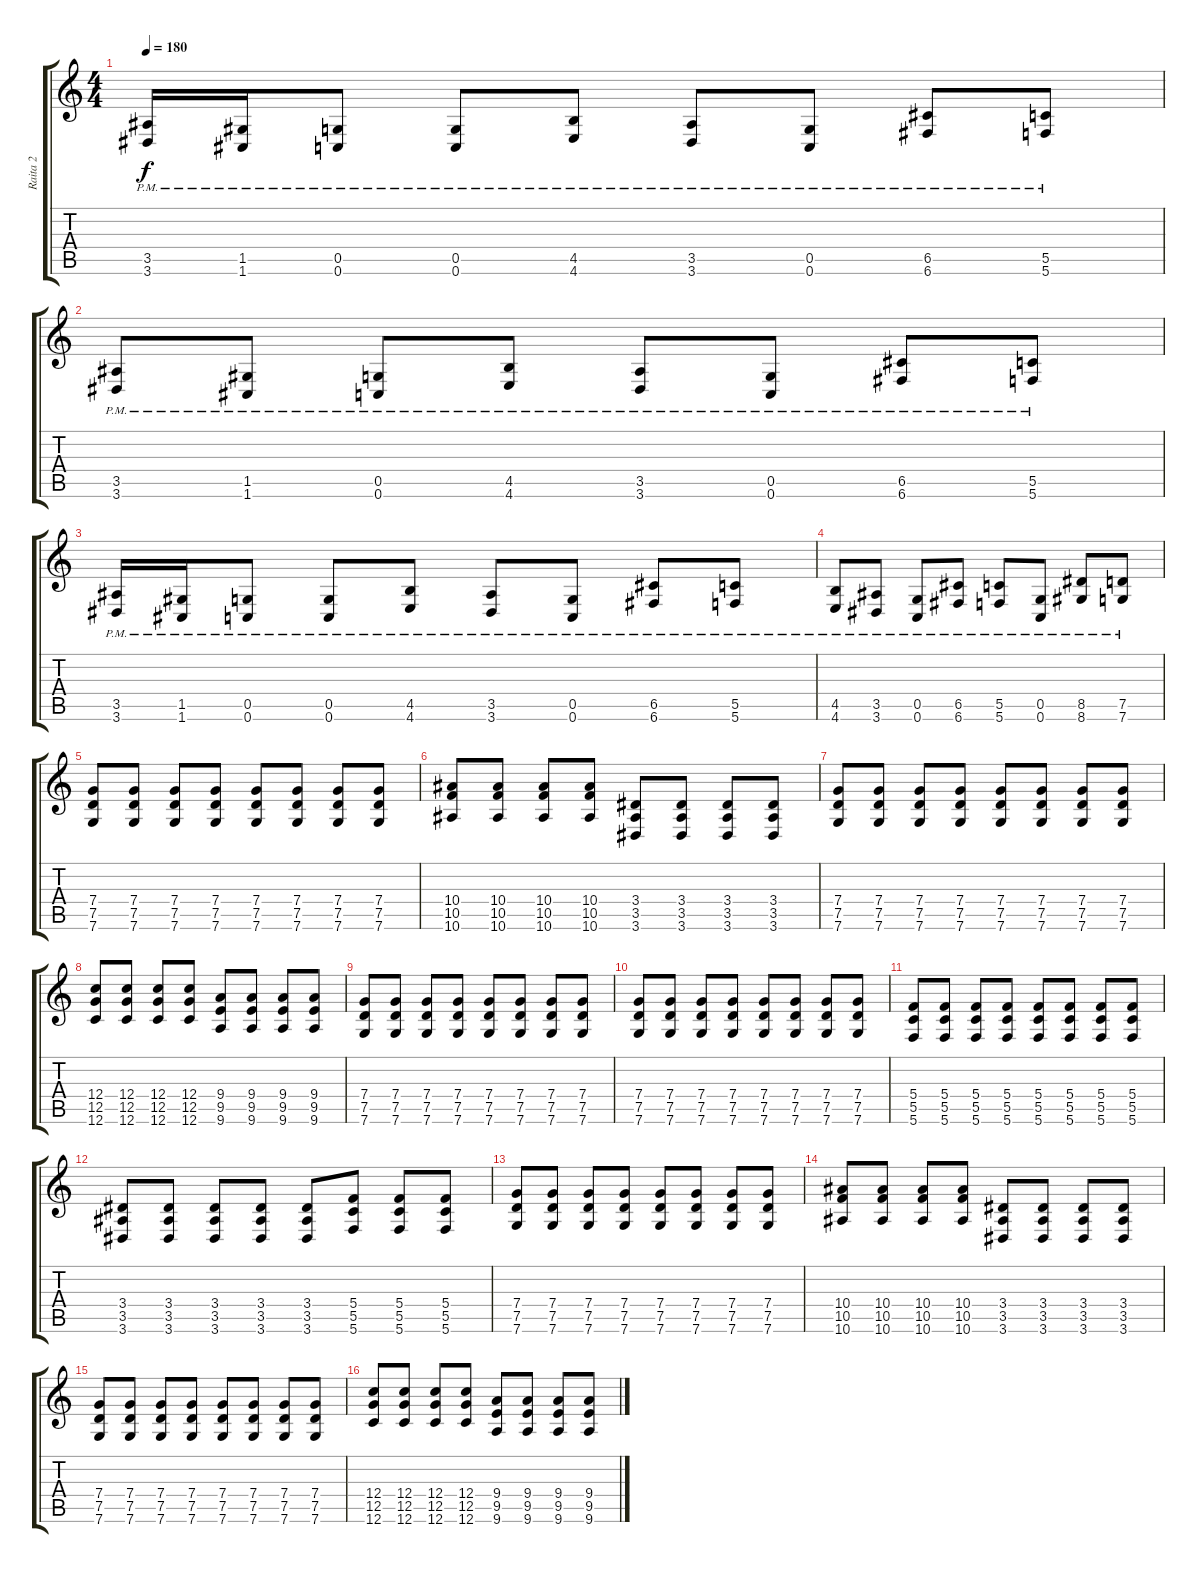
\track ("Raita 2" "Raita 2") {instrument distortionguitar}
\staff {score tabs}
\tuning (D4 A3 F3 C3 G2 C2) {hide}
\ts (4 4)
\tempo 180
\clef g2
\ks c
(3.5{pm} 3.6{pm}).16{dy f} (1.5{pm} 1.6{pm}).16 (0.5{pm} 0.6{pm}).8 (0.5{pm} 0.6{pm}).8 (4.5{pm} 4.6{pm}).8 (3.5{pm} 3.6{pm}).8 (0.5{pm} 0.6{pm}).8 (6.5{pm} 6.6{pm}).8 (5.5{pm} 5.6{pm}).8 |
(3.5{pm} 3.6{pm}).8 (1.5{pm} 1.6{pm}).8 (0.5{pm} 0.6{pm}).8 (4.5{pm} 4.6{pm}).8 (3.5{pm} 3.6{pm}).8 (0.5{pm} 0.6{pm}).8 (6.5{pm} 6.6{pm}).8 (5.5{pm} 5.6{pm}).8 |
(3.5{pm} 3.6{pm}).16 (1.5{pm} 1.6{pm}).16 (0.5{pm} 0.6{pm}).8 (0.5{pm} 0.6{pm}).8 (4.5{pm} 4.6{pm}).8 (3.5{pm} 3.6{pm}).8 (0.5{pm} 0.6{pm}).8 (6.5{pm} 6.6{pm}).8 (5.5{pm} 5.6{pm}).8 |
(4.5{pm} 4.6{pm}).8 (3.5{pm} 3.6{pm}).8 (0.5{pm} 0.6{pm}).8 (6.5{pm} 6.6{pm}).8 (5.5{pm} 5.6{pm}).8 (0.5{pm} 0.6{pm}).8 (8.5{pm} 8.6{pm}).8 (7.5{pm} 7.6{pm}).8 |
(7.4 7.5 7.6).8 (7.4 7.5 7.6).8 (7.4 7.5 7.6).8 (7.4 7.5 7.6).8 (7.4 7.5 7.6).8 (7.4 7.5 7.6).8 (7.4 7.5 7.6).8 (7.4 7.5 7.6).8 |
(10.4 10.5 10.6).8 (10.4 10.5 10.6).8 (10.4 10.5 10.6).8 (10.4 10.5 10.6).8 (3.4 3.5 3.6).8 (3.4 3.5 3.6).8 (3.4 3.5 3.6).8 (3.4 3.5 3.6).8 |
(7.4 7.5 7.6).8 (7.4 7.5 7.6).8 (7.4 7.5 7.6).8 (7.4 7.5 7.6).8 (7.4 7.5 7.6).8 (7.4 7.5 7.6).8 (7.4 7.5 7.6).8 (7.4 7.5 7.6).8 |
(12.4 12.5 12.6).8 (12.4 12.5 12.6).8 (12.4 12.5 12.6).8 (12.4 12.5 12.6).8 (9.4 9.5 9.6).8 (9.4 9.5 9.6).8 (9.4 9.5 9.6).8 (9.4 9.5 9.6).8 |
(7.4 7.5 7.6).8 (7.4 7.5 7.6).8 (7.4 7.5 7.6).8 (7.4 7.5 7.6).8 (7.4 7.5 7.6).8 (7.4 7.5 7.6).8 (7.4 7.5 7.6).8 (7.4 7.5 7.6).8 |
(7.4 7.5 7.6).8 (7.4 7.5 7.6).8 (7.4 7.5 7.6).8 (7.4 7.5 7.6).8 (7.4 7.5 7.6).8 (7.4 7.5 7.6).8 (7.4 7.5 7.6).8 (7.4 7.5 7.6).8 |
(5.4 5.5 5.6).8 (5.4 5.5 5.6).8 (5.4 5.5 5.6).8 (5.4 5.5 5.6).8 (5.4 5.5 5.6).8 (5.4 5.5 5.6).8 (5.4 5.5 5.6).8 (5.4 5.5 5.6).8 |
(3.4 3.5 3.6).8 (3.4 3.5 3.6).8 (3.4 3.5 3.6).8 (3.4 3.5 3.6).8 (3.4 3.5 3.6).8 (5.4 5.5 5.6).8 (5.4 5.5 5.6).8 (5.4 5.5 5.6).8 |
(7.4 7.5 7.6).8 (7.4 7.5 7.6).8 (7.4 7.5 7.6).8 (7.4 7.5 7.6).8 (7.4 7.5 7.6).8 (7.4 7.5 7.6).8 (7.4 7.5 7.6).8 (7.4 7.5 7.6).8 |
(10.4 10.5 10.6).8 (10.4 10.5 10.6).8 (10.4 10.5 10.6).8 (10.4 10.5 10.6).8 (3.4 3.5 3.6).8 (3.4 3.5 3.6).8 (3.4 3.5 3.6).8 (3.4 3.5 3.6).8 |
(7.4 7.5 7.6).8 (7.4 7.5 7.6).8 (7.4 7.5 7.6).8 (7.4 7.5 7.6).8 (7.4 7.5 7.6).8 (7.4 7.5 7.6).8 (7.4 7.5 7.6).8 (7.4 7.5 7.6).8 |
(12.4 12.5 12.6).8 (12.4 12.5 12.6).8 (12.4 12.5 12.6).8 (12.4 12.5 12.6).8 (9.4 9.5 9.6).8 (9.4 9.5 9.6).8 (9.4 9.5 9.6).8 (9.4 9.5 9.6).8
